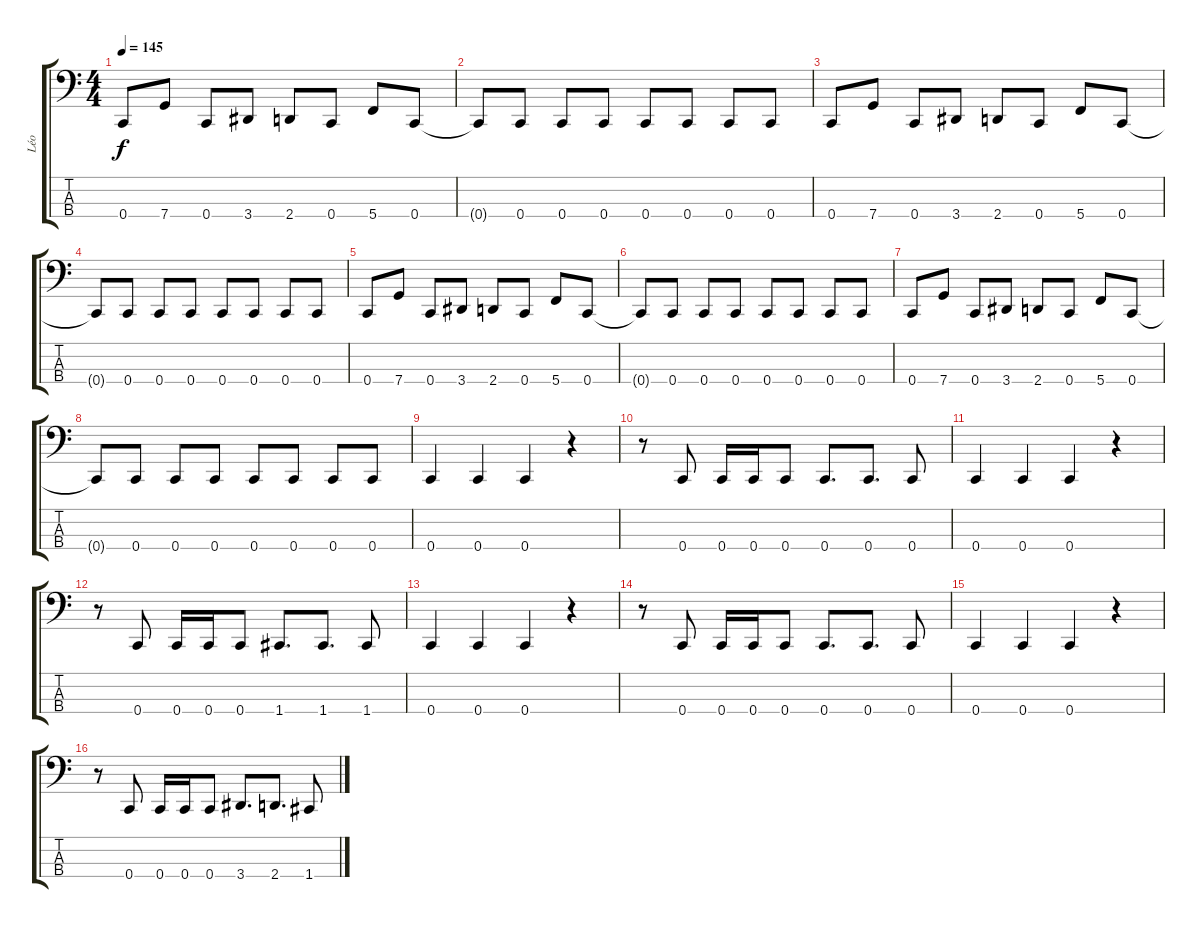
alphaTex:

\track ("Léo" "Léo") {instrument electricbasspick}
\staff {score tabs}
\tuning (F2 C2 G1 C1) {hide}
\ts (4 4)
\tempo 145
\clef f4
\ks c
0.4.8{dy f} 7.4.8 0.4.8 3.4.8 2.4.8 0.4.8 5.4.8 0.4.8 |
0.4{t}.8 0.4.8 0.4.8 0.4.8 0.4.8 0.4.8 0.4.8 0.4.8 |
0.4.8 7.4.8 0.4.8 3.4.8 2.4.8 0.4.8 5.4.8 0.4.8 |
0.4{t}.8 0.4.8 0.4.8 0.4.8 0.4.8 0.4.8 0.4.8 0.4.8 |
0.4.8 7.4.8 0.4.8 3.4.8 2.4.8 0.4.8 5.4.8 0.4.8 |
0.4{t}.8 0.4.8 0.4.8 0.4.8 0.4.8 0.4.8 0.4.8 0.4.8 |
0.4.8 7.4.8 0.4.8 3.4.8 2.4.8 0.4.8 5.4.8 0.4.8 |
0.4{t}.8 0.4.8 0.4.8 0.4.8 0.4.8 0.4.8 0.4.8 0.4.8 |
0.4.4 0.4.4 0.4.4 r.4 |
r.8 0.4.8 0.4.16 0.4.16 0.4.8 0.4.8{d} 0.4.8{d} 0.4.8 |
0.4.4 0.4.4 0.4.4 r.4 |
r.8 0.4.8 0.4.16 0.4.16 0.4.8 1.4.8{d} 1.4.8{d} 1.4.8 |
0.4.4 0.4.4 0.4.4 r.4 |
r.8 0.4.8 0.4.16 0.4.16 0.4.8 0.4.8{d} 0.4.8{d} 0.4.8 |
0.4.4 0.4.4 0.4.4 r.4 |
r.8 0.4.8 0.4.16 0.4.16 0.4.8 3.4.8{d} 2.4.8{d} 1.4.8
